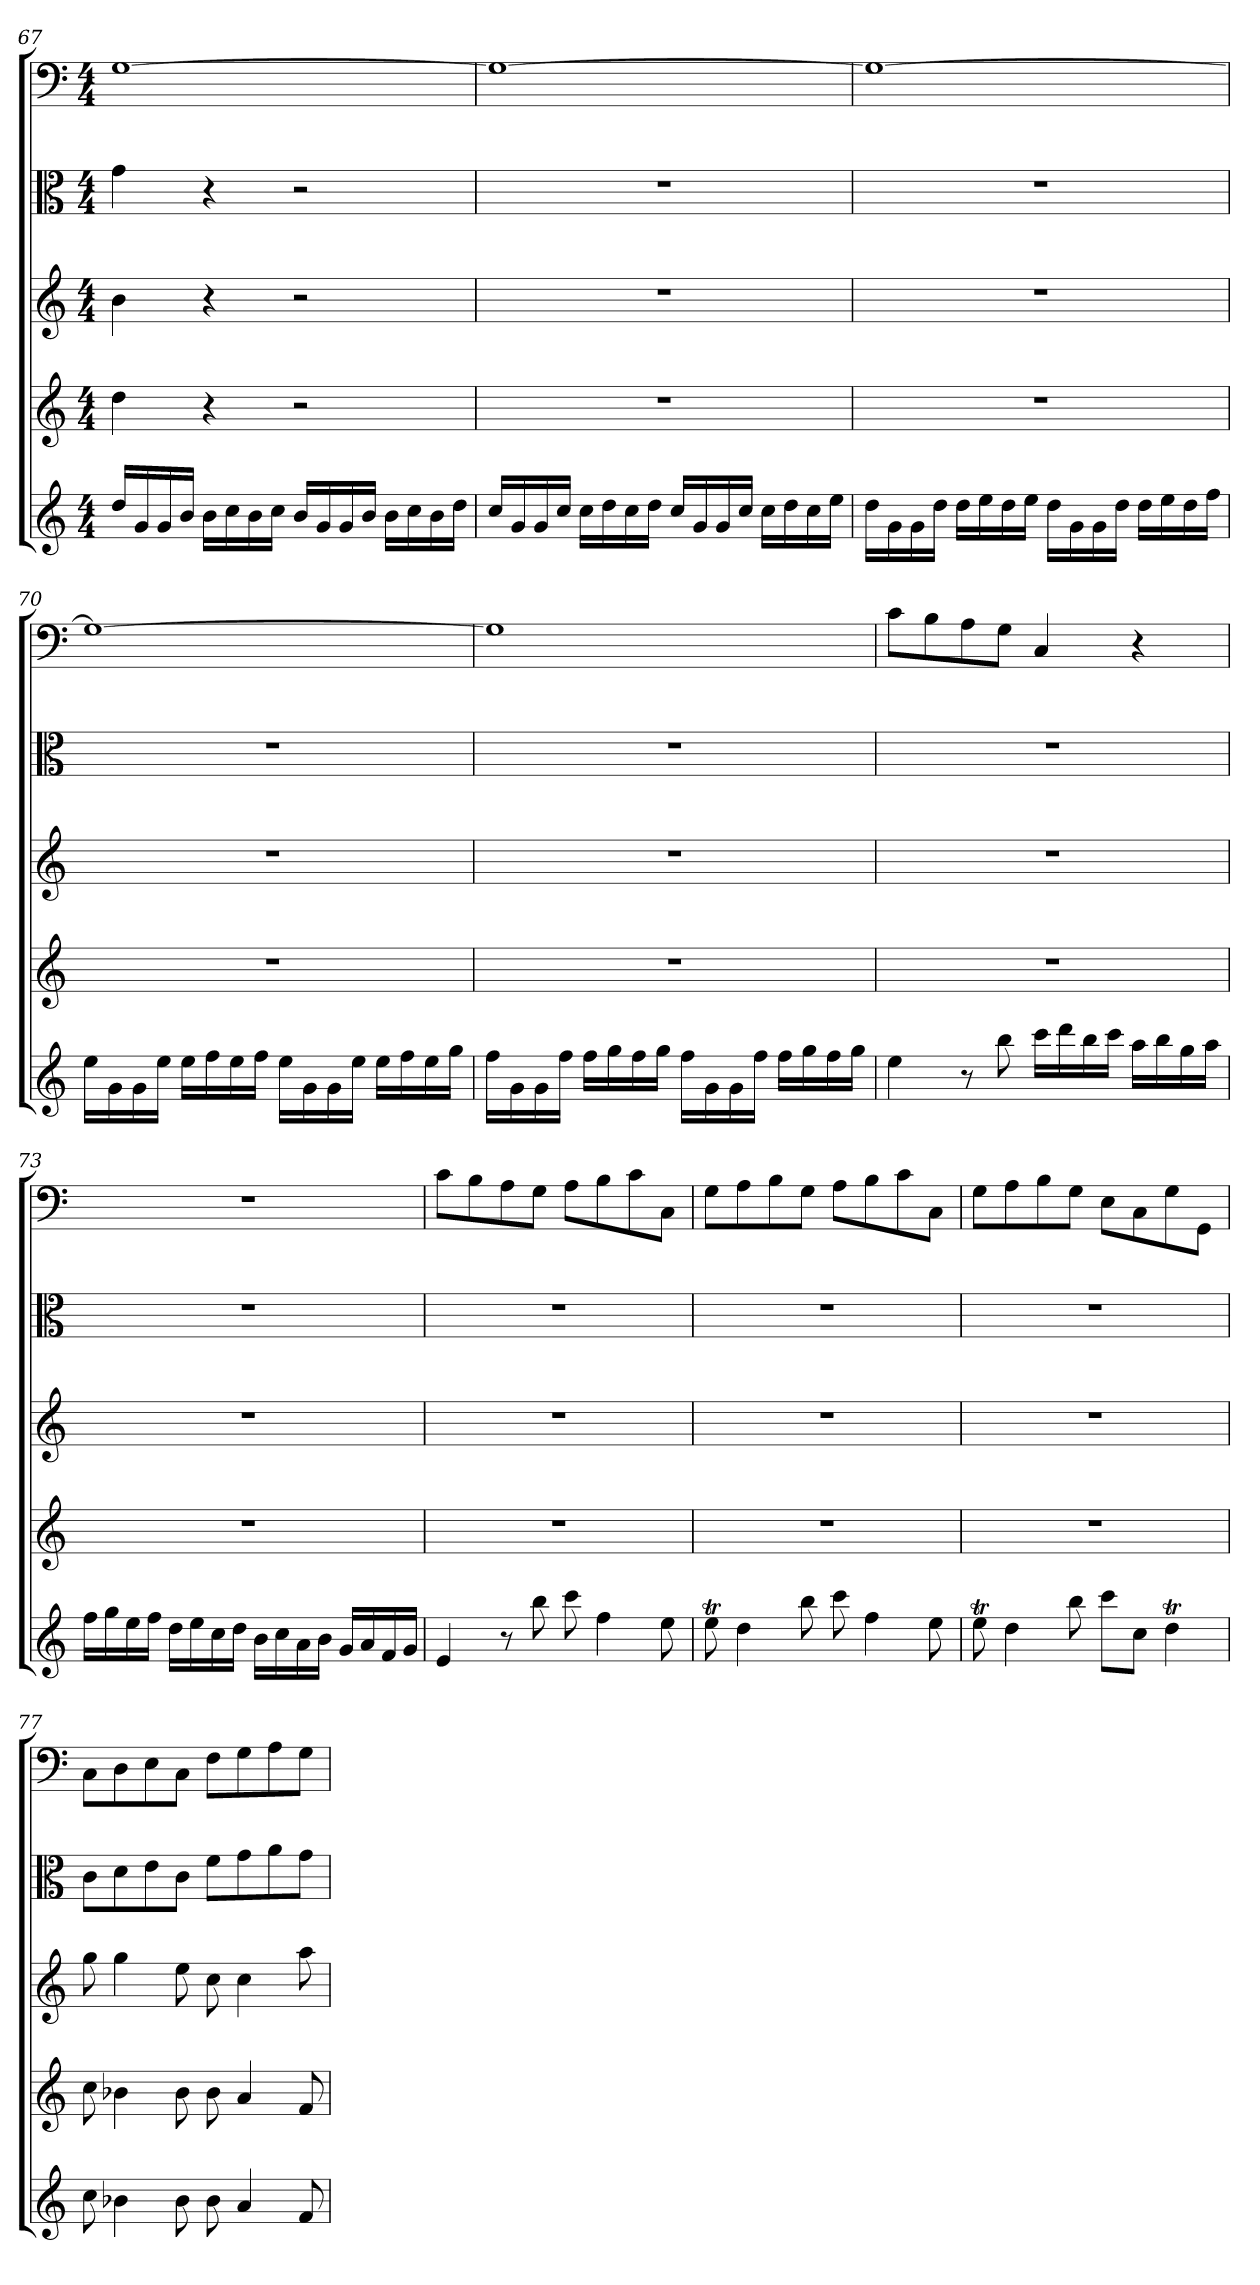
**kern	**kern	**kern	**kern	**kern
*part5	*part4	*part3	*part2	*part1
*staff5	*staff4	*staff3	*staff2	*staff1
*clefG2	*clefG2	*clefG2	*clefC3	*clefF4
*k[]	*k[]	*k[]	*k[]	*k[]
*C:	*C:	*C:	*C:	*C:
*M4/4	*M4/4	*M4/4	*M4/4	*M4/4
=67	=67	=67	=67	=67
16dd/LL	4dd\	4b\	4g\	[1G\
16g/	.	.	.	.
16g/	.	.	.	.
16b/JJ	.	.	.	.
16b\LL	4r	4r	4r	.
16cc\	.	.	.	.
16b\	.	.	.	.
16cc\JJ	.	.	.	.
16b/LL	2r	2r	2r	.
16g/	.	.	.	.
16g/	.	.	.	.
16b/JJ	.	.	.	.
16b\LL	.	.	.	.
16cc\	.	.	.	.
16b\	.	.	.	.
16dd\JJ	.	.	.	.
=68	=68	=68	=68	=68
16cc/LL	1r	1r	1r	1G\_
16g/	.	.	.	.
16g/	.	.	.	.
16cc/JJ	.	.	.	.
16cc\LL	.	.	.	.
16dd\	.	.	.	.
16cc\	.	.	.	.
16dd\JJ	.	.	.	.
16cc/LL	.	.	.	.
16g/	.	.	.	.
16g/	.	.	.	.
16cc/JJ	.	.	.	.
16cc\LL	.	.	.	.
16dd\	.	.	.	.
16cc\	.	.	.	.
16ee\JJ	.	.	.	.
=69	=69	=69	=69	=69
16dd\LL	1r	1r	1r	1G\_
16g\	.	.	.	.
16g\	.	.	.	.
16dd\JJ	.	.	.	.
16dd\LL	.	.	.	.
16ee\	.	.	.	.
16dd\	.	.	.	.
16ee\JJ	.	.	.	.
16dd\LL	.	.	.	.
16g\	.	.	.	.
16g\	.	.	.	.
16dd\JJ	.	.	.	.
16dd\LL	.	.	.	.
16ee\	.	.	.	.
16dd\	.	.	.	.
16ff\JJ	.	.	.	.
=70	=70	=70	=70	=70
16ee\LL	1r	1r	1r	1G\_
16g\	.	.	.	.
16g\	.	.	.	.
16ee\JJ	.	.	.	.
16ee\LL	.	.	.	.
16ff\	.	.	.	.
16ee\	.	.	.	.
16ff\JJ	.	.	.	.
16ee\LL	.	.	.	.
16g\	.	.	.	.
16g\	.	.	.	.
16ee\JJ	.	.	.	.
16ee\LL	.	.	.	.
16ff\	.	.	.	.
16ee\	.	.	.	.
16gg\JJ	.	.	.	.
=71	=71	=71	=71	=71
16ff\LL	1r	1r	1r	1G\]
16g\	.	.	.	.
16g\	.	.	.	.
16ff\JJ	.	.	.	.
16ff\LL	.	.	.	.
16gg\	.	.	.	.
16ff\	.	.	.	.
16gg\JJ	.	.	.	.
16ff\LL	.	.	.	.
16g\	.	.	.	.
16g\	.	.	.	.
16ff\JJ	.	.	.	.
16ff\LL	.	.	.	.
16gg\	.	.	.	.
16ff\	.	.	.	.
16gg\JJ	.	.	.	.
=72	=72	=72	=72	=72
4ee\	1r	1r	1r	8c\L
.	.	.	.	8B\
8r	.	.	.	8A\
8bb\	.	.	.	8G\J
16ccc\LL	.	.	.	4C/
16ddd\	.	.	.	.
16bb\	.	.	.	.
16ccc\JJ	.	.	.	.
16aa\LL	.	.	.	4r
16bb\	.	.	.	.
16gg\	.	.	.	.
16aa\JJ	.	.	.	.
=73	=73	=73	=73	=73
16ff\LL	1r	1r	1r	1r
16gg\	.	.	.	.
16ee\	.	.	.	.
16ff\JJ	.	.	.	.
16dd\LL	.	.	.	.
16ee\	.	.	.	.
16cc\	.	.	.	.
16dd\JJ	.	.	.	.
16b\LL	.	.	.	.
16cc\	.	.	.	.
16a\	.	.	.	.
16b\JJ	.	.	.	.
16g/LL	.	.	.	.
16a/	.	.	.	.
16f/	.	.	.	.
16g/JJ	.	.	.	.
=74	=74	=74	=74	=74
4e/	1r	1r	1r	8c\L
.	.	.	.	8B\
8r	.	.	.	8A\
8bb\	.	.	.	8G\J
8ccc\	.	.	.	8A\L
4ff\	.	.	.	8B\
.	.	.	.	8c\
8ee\	.	.	.	8C\J
=75	=75	=75	=75	=75
8eet\	1r	1r	1r	8G\L
4dd\	.	.	.	8A\
.	.	.	.	8B\
8bb\	.	.	.	8G\J
8ccc\	.	.	.	8A\L
4ff\	.	.	.	8B\
.	.	.	.	8c\
8ee\	.	.	.	8C\J
=76	=76	=76	=76	=76
8eet\	1r	1r	1r	8G\L
4dd\	.	.	.	8A\
.	.	.	.	8B\
8bb\	.	.	.	8G\J
8ccc\L	.	.	.	8E\L
8cc\J	.	.	.	8C\
4ddT\	.	.	.	8G\
.	.	.	.	8GG\J
=77	=77	=77	=77	=77
8cc\	8cc\	8gg\	8c\L	8C\L
4b-X\	4b-X\	4gg\	8d\	8D\
.	.	.	8e\	8E\
8b-\	8b-\	8ee\	8c\J	8C\J
8b-\	8b-\	8cc\	8f\L	8F\L
4a/	4a/	4cc\	8g\	8G\
.	.	.	8a\	8A\
8f/	8f/	8aa\	8g\J	8G\J
=	=	=	=	=
*-	*-	*-	*-	*-
